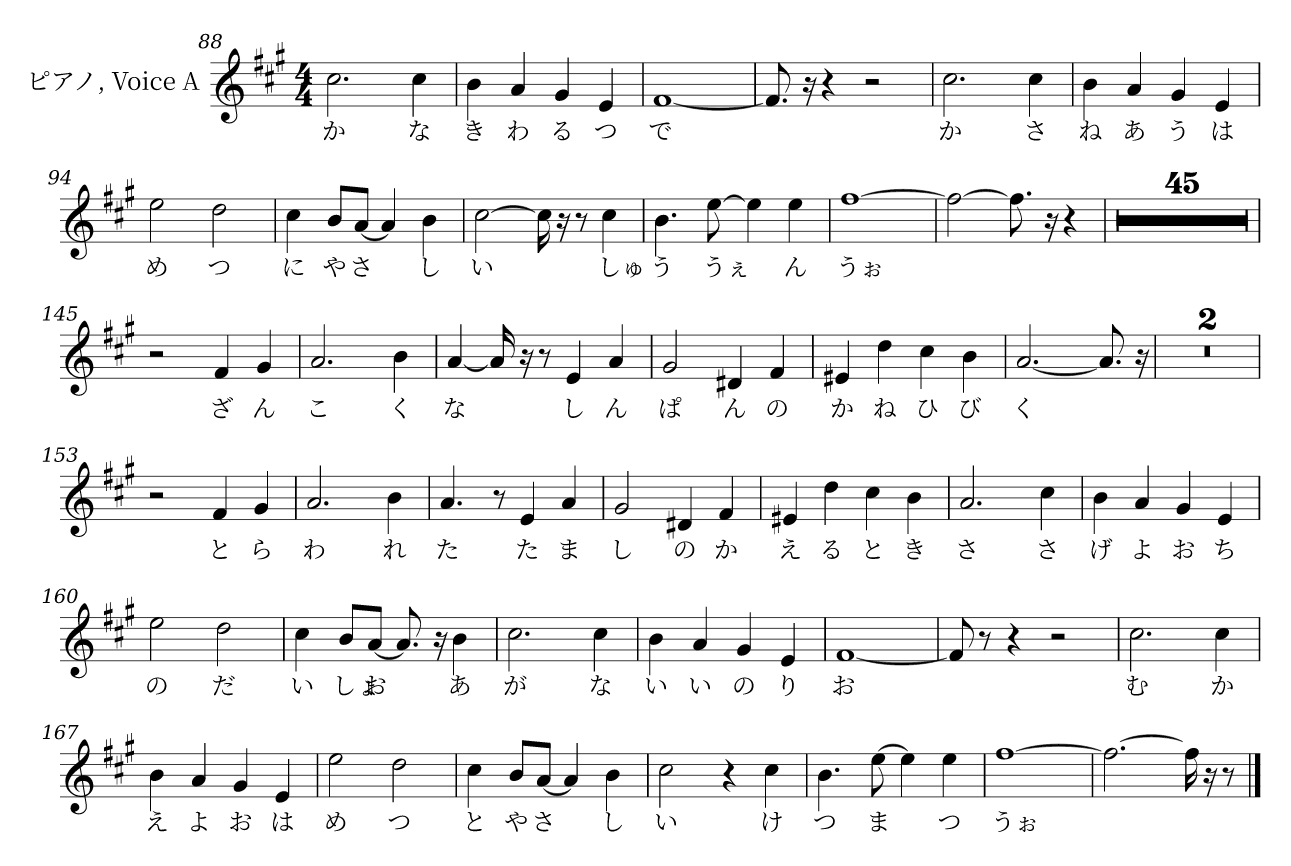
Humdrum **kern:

**kern	**text
*part1	*part1
*staff1	*staff1
*I"ピアノ, Voice A	*
*clefG2	*
*k[f#c#g#]	*
*M4/4	*
=88	=88
!	!LO:LY:b
2.cc#\	か
!	!LO:LY:b
4cc#\	な
!!LO:LB:g=z
=89	=89
!	!LO:LY:b
4b\	き
!	!LO:LY:b
4a/	わ
!	!LO:LY:b
4g#/	る
!	!LO:LY:b
4e/	つ
=90	=90
!	!LO:LY:b
[1f#	で
=91	=91
8.f#/]	.
16r	.
4r	.
2r	.
=92	=92
!	!LO:LY:b
2.cc#\	か
!	!LO:LY:b
4cc#\	さ
=93	=93
!	!LO:LY:b
4b\	ね
!	!LO:LY:b
4a/	あ
!	!LO:LY:b
4g#/	う
!	!LO:LY:b
4e/	は
=94	=94
!	!LO:LY:b
2ee\	め
!	!LO:LY:b
2dd\	つ
=95	=95
!	!LO:LY:b
4cc#\	に
!	!LO:LY:b
8b/L	や
!	!LO:LY:b
[8a/J	さ
4a/]	.
!	!LO:LY:b
4b\	し
=96	=96
!	!LO:LY:b
[2cc#\	い
16cc#\]	.
16r	.
8r	.
!	!LO:LY:b
4cc#\	しゅ
!!LO:PB:g=z
=97	=97
!	!LO:LY:b
4.b\	う
!	!LO:LY:b
[8ee\	うぇ
4ee\]	.
!	!LO:LY:b
4ee\	ん
=98	=98
!	!LO:LY:b
[1ff#	うぉ
=99	=99
2ff#\_	.
8.ff#\]	.
16r	.
4r	.
=100	=100
1r	.
=101	=101
1r	.
=102	=102
1r	.
=103	=103
1r	.
=104	=104
1r	.
=105	=105
1r	.
=106	=106
1r	.
=107	=107
1r	.
=108	=108
1r	.
=109	=109
1r	.
=110	=110
1r	.
!!LO:LB:g=z
=111	=111
1r	.
=112	=112
1r	.
=113	=113
1r	.
=114	=114
1r	.
=115	=115
1r	.
=116	=116
1r	.
=117	=117
1r	.
=118	=118
1r	.
=119	=119
1r	.
=120	=120
1r	.
=121	=121
1r	.
=122	=122
1r	.
=123	=123
1r	.
=124	=124
1r	.
=125	=125
1r	.
=126	=126
1r	.
=127	=127
1r	.
!!LO:LB:g=z
=128	=128
1r	.
=129	=129
1r	.
=130	=130
1r	.
=131	=131
1r	.
=132	=132
1r	.
=133	=133
1r	.
=134	=134
1r	.
=135	=135
1r	.
=136	=136
1r	.
=137	=137
1r	.
=138	=138
1r	.
=139	=139
1r	.
=140	=140
1r	.
=141	=141
1r	.
=142	=142
1r	.
=143	=143
1r	.
=144	=144
1r	.
!!LO:LB:g=z
=145	=145
2r	.
!	!LO:LY:b
4f#/	ざ
!	!LO:LY:b
4g#/	ん
=146	=146
!	!LO:LY:b
2.a/	こ
!	!LO:LY:b
4b\	く
=147	=147
!	!LO:LY:b
[4a/	な
16a/]	.
16r	.
8r	.
!	!LO:LY:b
4e/	し
!	!LO:LY:b
4a/	ん
=148	=148
!	!LO:LY:b
2g#/	ぱ
!	!LO:LY:b
4d#X/	ん
!	!LO:LY:b
4f#/	の
=149	=149
!	!LO:LY:b
4e#X/	か
!	!LO:LY:b
4dd\	ね
!	!LO:LY:b
4cc#\	ひ
!	!LO:LY:b
4b\	び
=150	=150
!	!LO:LY:b
[2.a/	く
8.a/]	.
16r	.
=151	=151
1r	.
=152	=152
1r	.
=153	=153
2r	.
!	!LO:LY:b
4f#/	と
!	!LO:LY:b
4g#/	ら
!!LO:LB:g=z
=154	=154
!	!LO:LY:b
2.a/	わ
!	!LO:LY:b
4b\	れ
=155	=155
!	!LO:LY:b
4.a/	た
8r	.
!	!LO:LY:b
4e/	た
!	!LO:LY:b
4a/	ま
=156	=156
!	!LO:LY:b
2g#/	し
!	!LO:LY:b
4d#X/	の
!	!LO:LY:b
4f#/	か
=157	=157
!	!LO:LY:b
4e#X/	え
!	!LO:LY:b
4dd\	る
!	!LO:LY:b
4cc#\	と
!	!LO:LY:b
4b\	き
=158	=158
!	!LO:LY:b
2.a/	さ
!	!LO:LY:b
4cc#\	さ
=159	=159
!	!LO:LY:b
4b\	げ
!	!LO:LY:b
4a/	よ
!	!LO:LY:b
4g#/	お
!	!LO:LY:b
4e/	ち
=160	=160
!	!LO:LY:b
2ee\	の
!	!LO:LY:b
2dd\	だ
=161	=161
!	!LO:LY:b
4cc#\	い
!	!LO:LY:b
8b/L	しょ
!	!LO:LY:b
[8a/J	お
8.a/]	.
16r	.
!	!LO:LY:b
4b\	あ
!!LO:LB:g=z
=162	=162
!	!LO:LY:b
2.cc#\	が
!	!LO:LY:b
4cc#\	な
=163	=163
!	!LO:LY:b
4b\	い
!	!LO:LY:b
4a/	い
!	!LO:LY:b
4g#/	の
!	!LO:LY:b
4e/	り
=164	=164
!	!LO:LY:b
[1f#	お
=165	=165
8f#/]	.
8r	.
4r	.
2r	.
=166	=166
!	!LO:LY:b
2.cc#\	む
!	!LO:LY:b
4cc#\	か
=167	=167
!	!LO:LY:b
4b\	え
!	!LO:LY:b
4a/	よ
!	!LO:LY:b
4g#/	お
!	!LO:LY:b
4e/	は
=168	=168
!	!LO:LY:b
2ee\	め
!	!LO:LY:b
2dd\	つ
=169	=169
!	!LO:LY:b
4cc#\	と
!	!LO:LY:b
8b/L	や
!	!LO:LY:b
[8a/J	さ
4a/]	.
!	!LO:LY:b
4b\	し
=170	=170
!	!LO:LY:b
2cc#\	い
4r	.
!	!LO:LY:b
4cc#\	け
!!LO:LB:g=z
=171	=171
!	!LO:LY:b
4.b\	つ
!	!LO:LY:b
[8ee\	ま
4ee\]	.
!	!LO:LY:b
4ee\	つ
=172	=172
!	!LO:LY:b
[1ff#	うぉ
=173	=173
2.ff#\_	.
16ff#\]	.
16r	.
8r	.
==	==
*-	*-
